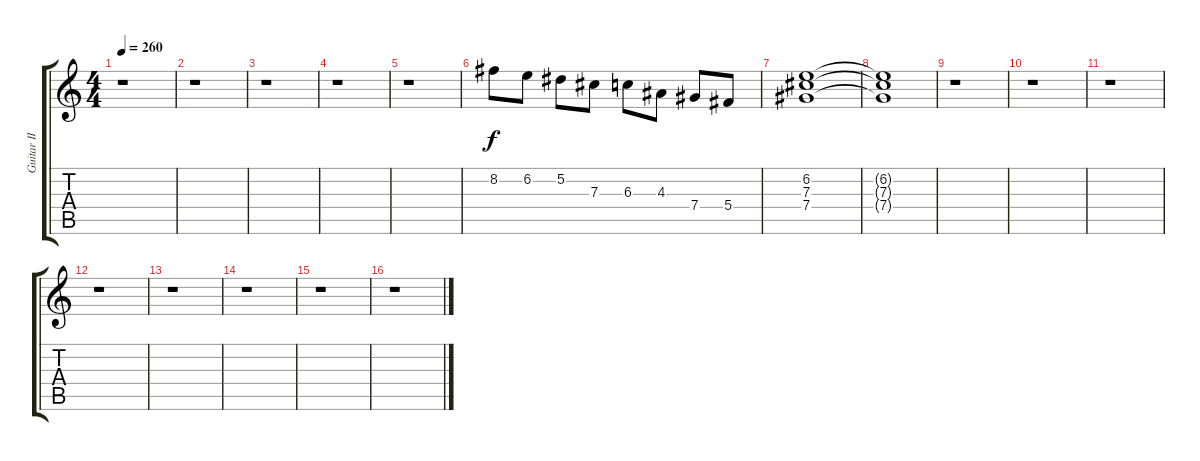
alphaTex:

\track ("Guitar II" "Guitar II") {instrument overdrivenguitar}
\staff {score tabs}
\tuning (Eb4 Bb3 Gb3 Db3 Ab2 Eb2) {hide}
\ts (4 4)
\tempo 260
\clef g2
\ks c
r.1{dy f} |
r.1 |
r.1 |
r.1 |
r.1 |
8.2.8 6.2.8 5.2.8 7.3.8 6.3.8 4.3.8 7.4.8 5.4.8 |
(6.2 7.3 7.4).1 |
(6.2{t} 7.3{t} 7.4{t}).1 |
r.1 |
r.1 |
r.1 |
r.1 |
r.1 |
r.1 |
r.1 |
r.1
